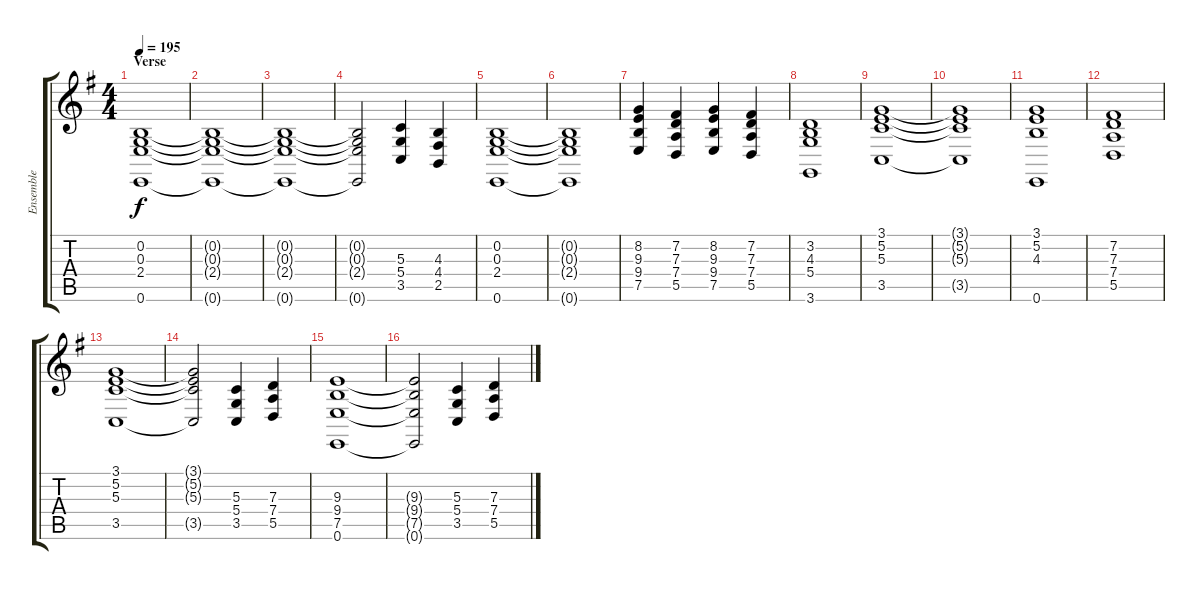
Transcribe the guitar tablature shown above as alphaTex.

\track ("Ensemble" "Ensemble") {instrument stringensemble1}
\staff {score tabs}
\tuning (E4 B3 G3 D3 A2 E2) {hide}
\ts (4 4)
\section ("" "Verse")
\tempo 195
\clef g2
\ks eminor
(0.2 0.3 2.4 0.6).1{dy f} |
(0.2{t} 0.3{t} 2.4{t} 0.6{t}).1 |
(0.2{t} 0.3{t} 2.4{t} 0.6{t}).1 |
(0.2{t} 0.3{t} 2.4{t} 0.6{t}).2 (5.3 5.4 3.5).4 (4.3 4.4 2.5).4 |
(0.2 0.3 2.4 0.6).1 |
(0.2{t} 0.3{t} 2.4{t} 0.6{t}).1 |
(8.2 9.3 9.4 7.5).4 (7.2 7.3 7.4 5.5).4 (8.2 9.3 9.4 7.5).4 (7.2 7.3 7.4 5.5).4 |
(3.2 4.3 5.4 3.6).1 |
(3.1 5.2 5.3 3.5).1 |
(3.1{t} 5.2{t} 5.3{t} 3.5{t}).1 |
(3.1 5.2 4.3 0.6).1 |
(7.2 7.3 7.4 5.5).1 |
(3.1 5.2 5.3 3.5).1 |
(3.1{t} 5.2{t} 5.3{t} 3.5{t}).2 (5.3 5.4 3.5).4 (7.3 7.4 5.5).4 |
(9.3 9.4 7.5 0.6).1 |
(9.3{t} 9.4{t} 7.5{t} 0.6{t}).2 (5.3 5.4 3.5).4 (7.3 7.4 5.5).4
